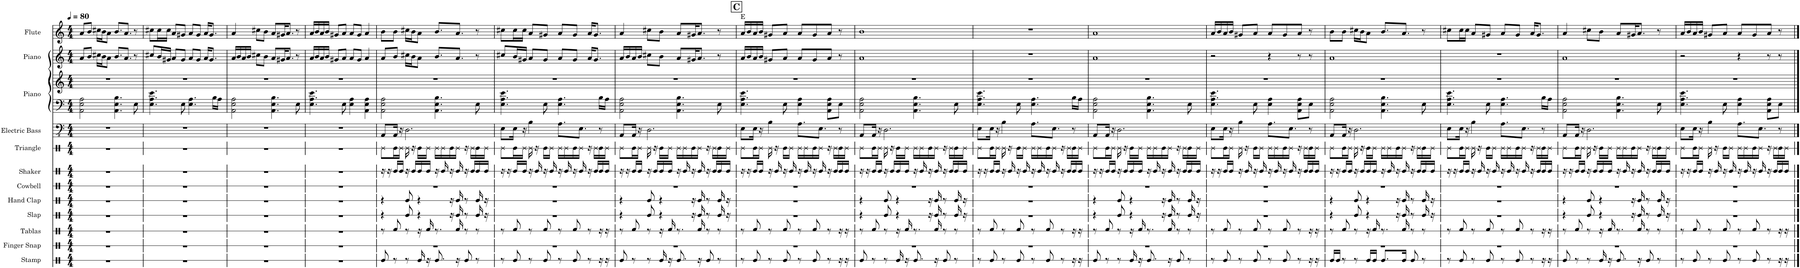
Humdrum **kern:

**kern	**kern	**kern	**kern	**kern	**kern	**kern	**kern	**kern	**kern	**kern	**kern	**kern
*part12	*part11	*part10	*part9	*part8	*part7	*part6	*part5	*part4	*part3	*part3	*part2	*part1
*staff13	*staff12	*staff11	*staff10	*staff9	*staff8	*staff7	*staff6	*staff5	*staff4	*staff3	*staff2	*staff1
*I"Stamp	*I"Finger Snap	*I"Tablas	*I"Slap	*I"Hand Clap	*I"Cowbell	*I"Shaker	*I"Triangle	*I"Electric Bass	*I"Piano	*	*I"Piano	*I"Flute
*I'Sta.	*I'Fi. Sna.	*I'Tbs.	*I'Sla.	*I'Hd. Clp.	*I'Cwb.	*I'Sh.	*I'Trgl.	*I'El. B.	*I'Pno.	*	*I'Pno.	*I'Fl.
*stria1	*stria1	*stria1	*stria1	*stria1	*stria1	*stria1	*stria1	*	*	*	*	*
*clefX	*clefX	*clefX	*clefX	*clefX	*clefX	*clefX	*clefX	*clefFv4	*clefF4	*clefG2	*clefG2	*clefG2
*k[]	*k[]	*k[]	*k[]	*k[]	*k[]	*k[]	*k[]	*k[]	*k[]	*k[]	*k[]	*k[]
*M4/4	*M4/4	*M4/4	*M4/4	*M4/4	*M4/4	*M4/4	*M4/4	*M4/4	*M4/4	*M4/4	*M4/4	*M4/4
*MM80	*MM80	*MM80	*MM80	*MM80	*MM80	*MM80	*MM80	*MM80	*MM80	*MM80	*MM80	*MM80
=1	=1	=1	=1	=1	=1	=1	=1	=1	=1	=1	=1	=1
1r	1r	1r	1r	1r	1r	1r	1r	1r	2AA\ 2E\ 2A\	1r	8a/L	8a/L
.	.	.	.	.	.	.	.	.	.	.	8b/J	8b/J
.	.	.	.	.	.	.	.	.	.	.	16cc#X\LL	16cc#X\LL
.	.	.	.	.	.	.	.	.	.	.	16b\J	16b\J
.	.	.	.	.	.	.	.	.	.	.	8a\J	8a\J
.	.	.	.	.	.	.	.	.	4.AA\ 4.E\ 4.B\	.	8.b/L	8.b/L
.	.	.	.	.	.	.	.	.	.	.	8.a/J	8.a/J
.	.	.	.	.	.	.	.	.	8E\	.	8r	8r
=2	=2	=2	=2	=2	=2	=2	=2	=2	=2	=2	=2	=2
1r	1r	1r	1r	1r	1r	1r	1r	1r	4.E\ 4.A\ 4.e\	1r	8cc#X/L	8cc#X\L
.	.	.	.	.	.	.	.	.	.	.	16b/L	16cc#\L
.	.	.	.	.	.	.	.	.	.	.	16g#X/JJ	16cc#\JJ
.	.	.	.	.	.	.	.	.	.	.	8a/L	8a/L
.	.	.	.	.	.	.	.	.	8E\	.	8g#/J	8g#X/J
.	.	.	.	.	.	.	.	.	4.E\ 4.A\	.	8a/L	8a/L
.	.	.	.	.	.	.	.	.	.	.	8g#/J	8g#/J
.	.	.	.	.	.	.	.	.	.	.	16a/KL	16a/KL
.	.	.	.	.	.	.	.	.	.	.	8.g#/J	8.g#/J
.	.	.	.	.	.	.	.	.	16B\LL	.	.	.
.	.	.	.	.	.	.	.	.	16A\JJ	.	.	.
=3	=3	=3	=3	=3	=3	=3	=3	=3	=3	=3	=3	=3
1r	1r	1r	1r	1r	1r	1r	1r	1r	2AA\ 2E\ 2A\	1r	16a/LL	4a/
.	.	.	.	.	.	.	.	.	.	.	16b/	.
.	.	.	.	.	.	.	.	.	.	.	16a/	.
.	.	.	.	.	.	.	.	.	.	.	16b/JJ	.
.	.	.	.	.	.	.	.	.	.	.	8cc#X\L	8cc#X\L
.	.	.	.	.	.	.	.	.	.	.	8b\J	8b\J
.	.	.	.	.	.	.	.	.	4.AA\ 4.E\ 4.B\	.	8a/L	8a/L
.	.	.	.	.	.	.	.	.	.	.	16g#X/K	16g#X/K
.	.	.	.	.	.	.	.	.	.	.	8.a/J	8.a/J
.	.	.	.	.	.	.	.	.	8E\	.	8r	8r
=4	=4	=4	=4	=4	=4	=4	=4	=4	=4	=4	=4	=4
1r	1r	1r	1r	1r	1r	1r	1r	1r	4.E\ 4.A\ 4.e\	1r	16a/LL	16a/LL
.	.	.	.	.	.	.	.	.	.	.	16b/	16b/
.	.	.	.	.	.	.	.	.	.	.	16a/	16a/
.	.	.	.	.	.	.	.	.	.	.	16b/JJ	16b/JJ
.	.	.	.	.	.	.	.	.	.	.	8g#X/L	8g#X/L
.	.	.	.	.	.	.	.	.	8E\	.	8a/J	8a/J
.	.	.	.	.	.	.	.	.	4E\ 4A\	.	8a/L	8a/L
.	.	.	.	.	.	.	.	.	.	.	8g#/J	8g#/J
.	.	.	.	.	.	.	.	.	4AA\ 4E\ 4A\	.	4a/	4a/
=5	=5	=5	=5	=5	=5	=5	=5	=5	=5	=5	=5	=5
8Re/	1r	8r	4r	4r	1r	16r	8Re\L	8AAA/L	2AA\ 2E\ 2A\	1r	8a/L	8b\L
.	.	.	.	.	.	16r	.	.	.	.	.	.
8r	.	8Rf/	.	.	.	16Re/LL	16Re\L	16AAA/Jk	.	.	8b/J	8b\J
.	.	.	.	.	.	16Re/JJ	16Re\JJ	16r	.	.	.	.
8r	.	8r	8Re/	8Re/	.	16r	16Re\	2.DD\	.	.	16cc#X\LL	16cc#X\LL
.	.	.	.	.	.	16Re/LL	16r	.	.	.	16b\J	16b\J
16Re/	.	16r	4r	4r	.	16Re/	16Re\LL	.	.	.	8a\J	8a\J
16r	.	16Rf/	.	.	.	16Re/JJ	16Re\JJ	.	.	.	.	.
8.Re/	.	8.r	.	.	.	16r	16Re\LL	.	4.AA\ 4.E\ 4.B\	.	8.b/L	8.b/L
.	.	.	.	.	.	16Re/	16Re\	.	.	.	.	.
.	.	.	16r	16r	.	16r	16Re\	.	.	.	.	.
16r	.	16Rf/	16Re/	16Re/	.	16Re/	16Re\JJ	.	.	.	8.a/J	8.a/J
8Re/	.	8r	8r	8r	.	16r	16r	.	.	.	.	.
.	.	.	.	.	.	16Re/LL	16Re\LL	.	.	.	.	.
8r	.	8r	16Re/	16Re/	.	16Re/	16Re\	.	8E\	.	8r	8r
.	.	.	16r	16r	.	16Re/JJ	16Re\JJ	.	.	.	.	.
=6	=6	=6	=6	=6	=6	=6	=6	=6	=6	=6	=6	=6
8r	1r	8r	1r	1r	1r	16r	8Re\L	8EE\L	4.E\ 4.A\ 4.e\	1r	8cc#X/L	8cc#X\L
.	.	.	.	.	.	16r	.	.	.	.	.	.
8Re/	.	8Rf/	.	.	.	16Re/LL	16Re\L	16EE\Jk	.	.	16b/L	16cc#\L
.	.	.	.	.	.	16Re/JJ	16Re\JJ	16r	.	.	16g#X/JJ	16cc#\JJ
8r	.	8r	.	.	.	16r	16Re\	4BB\	.	.	8a/L	8a/L
.	.	.	.	.	.	16Re/	16r	.	.	.	.	.
8Re/	.	8Rf/	.	.	.	16r	16Re\LL	.	8E\	.	8g#/J	8g#X/J
.	.	.	.	.	.	16Re/	16Re\JJ	.	.	.	.	.
8r	.	8r	.	.	.	16r	16Re\LL	8.AA\L	4.E\ 4.A\	.	8a/L	8a/L
.	.	.	.	.	.	16Re/	16Re\	.	.	.	.	.
8Re/	.	8Rf/	.	.	.	16r	16Re\	.	.	.	8g#/J	8g#/J
.	.	.	.	.	.	16Re/	16Re\JJ	8.EE\J	.	.	.	.
8r	.	8r	.	.	.	16r	16r	.	.	.	16a/KL	16a/KL
.	.	.	.	.	.	16Re/LL	16Re\LL	.	.	.	8.g#/J	8.g#/J
16r	.	16r	.	.	.	16Re/	16Re\	8r	16B\LL	.	.	.
16r	.	16r	.	.	.	16Re/JJ	16Re\JJ	.	16A\JJ	.	.	.
=7	=7	=7	=7	=7	=7	=7	=7	=7	=7	=7	=7	=7
8Re/	1r	8r	4r	4r	1r	16r	8Re\L	8AAA/L	2AA\ 2E\ 2A\	1r	16a/LL	4a/
.	.	.	.	.	.	16r	.	.	.	.	16b/	.
8r	.	8Rf/	.	.	.	16Re/LL	16Re\L	16AAA/Jk	.	.	16a/	.
.	.	.	.	.	.	16Re/JJ	16Re\JJ	16r	.	.	16b/JJ	.
8r	.	8r	8Re/	8Re/	.	16r	16Re\	2.DD\	.	.	8cc#X\L	8cc#X\L
.	.	.	.	.	.	16Re/LL	16r	.	.	.	.	.
16Re/	.	16r	4r	4r	.	16Re/	16Re\LL	.	.	.	8b\J	8b\J
16r	.	16Rf/	.	.	.	16Re/JJ	16Re\JJ	.	.	.	.	.
8.Re/	.	8.r	.	.	.	16r	16Re\LL	.	4.AA\ 4.E\ 4.B\	.	8a/L	8a/L
.	.	.	.	.	.	16Re/	16Re\	.	.	.	.	.
.	.	.	16r	16r	.	16r	16Re\	.	.	.	16g#X/K	16g#X/K
16r	.	16Rf/	16Re/	16Re/	.	16Re/	16Re\JJ	.	.	.	8.a/J	8.a/J
8Re/	.	8r	8r	8r	.	16r	16r	.	.	.	.	.
.	.	.	.	.	.	16Re/LL	16Re\LL	.	.	.	.	.
8r	.	8r	16Re/	16Re/	.	16Re/	16Re\	.	8E\	.	8r	8r
.	.	.	16r	16r	.	16Re/JJ	16Re\JJ	.	.	.	.	.
!!LO:REH:place=s1:a:B:cj:fs=14:t=C
=8	=8	=8	=8	=8	=8	=8	=8	=8	=8	=8	=8	=8
!	!	!	!	!	!	!	!	!	!	!	!	!LO:TX:a:t=E
8r	1r	8r	1r	1r	1r	16r	8Re\L	8EE\L	4.E\ 4.A\ 4.e\	1r	16a/LL	16a/LL
.	.	.	.	.	.	16r	.	.	.	.	16b/	16b/
8Re/	.	8Rf/	.	.	.	16Re/LL	16Re\L	16EE\Jk	.	.	16a/	16a/
.	.	.	.	.	.	16Re/JJ	16Re\JJ	16r	.	.	16b/JJ	16b/JJ
8r	.	8r	.	.	.	16r	16Re\	4BB\	.	.	8g#X/L	8g#X/L
.	.	.	.	.	.	16Re/	16r	.	.	.	.	.
8Re/	.	8Rf/	.	.	.	16r	16Re\LL	.	8E\	.	8a/J	8a/J
.	.	.	.	.	.	16Re/	16Re\JJ	.	.	.	.	.
8r	.	8r	.	.	.	16r	16Re\LL	8.AA\L	4E\ 4A\	.	8a/L	8a/L
.	.	.	.	.	.	16Re/	16Re\	.	.	.	.	.
8Re/	.	8Rf/	.	.	.	16r	16Re\	.	.	.	8g#/	8g#/
.	.	.	.	.	.	16Re/	16Re\JJ	8.EE\J	.	.	.	.
8r	.	8r	.	.	.	16r	16r	.	8AA\ 8E\ 8A\L	.	8a/J	8a/J
.	.	.	.	.	.	16Re/LL	16Re\LL	.	.	.	.	.
16r	.	16r	.	.	.	16Re/	16Re\	8r	8E\J	.	8r	8r
16r	.	16r	.	.	.	16Re/JJ	16Re\JJ	.	.	.	.	.
=9	=9	=9	=9	=9	=9	=9	=9	=9	=9	=9	=9	=9
8Re/	1r	8r	4r	4r	1r	16r	8Re\L	8AAA/L	2AA\ 2E\ 2A\	1r	1a	1b
.	.	.	.	.	.	16r	.	.	.	.	.	.
8r	.	8Rf/	.	.	.	16Re/LL	16Re\L	16AAA/Jk	.	.	.	.
.	.	.	.	.	.	16Re/JJ	16Re\JJ	16r	.	.	.	.
8r	.	8r	8Re/	8Re/	.	16r	16Re\	2.DD\	.	.	.	.
.	.	.	.	.	.	16Re/LL	16r	.	.	.	.	.
16Re/	.	16r	4r	4r	.	16Re/	16Re\LL	.	.	.	.	.
16r	.	16Rf/	.	.	.	16Re/JJ	16Re\JJ	.	.	.	.	.
8.Re/	.	8.r	.	.	.	16r	16Re\LL	.	4.AA\ 4.E\ 4.B\	.	.	.
.	.	.	.	.	.	16Re/	16Re\	.	.	.	.	.
.	.	.	16r	16r	.	16r	16Re\	.	.	.	.	.
16r	.	16Rf/	16Re/	16Re/	.	16Re/	16Re\JJ	.	.	.	.	.
8Re/	.	8r	8r	8r	.	16r	16r	.	.	.	.	.
.	.	.	.	.	.	16Re/LL	16Re\LL	.	.	.	.	.
8r	.	8r	16Re/	16Re/	.	16Re/	16Re\	.	8E\	.	.	.
.	.	.	16r	16r	.	16Re/JJ	16Re\JJ	.	.	.	.	.
=10	=10	=10	=10	=10	=10	=10	=10	=10	=10	=10	=10	=10
8r	1r	8r	1r	1r	1r	16r	8Re\L	8EE\L	4.E\ 4.A\ 4.e\	1r	1r	1r
.	.	.	.	.	.	16r	.	.	.	.	.	.
8Re/	.	8Rf/	.	.	.	16Re/LL	16Re\L	16EE\Jk	.	.	.	.
.	.	.	.	.	.	16Re/JJ	16Re\JJ	16r	.	.	.	.
8r	.	8r	.	.	.	16r	16Re\	4BB\	.	.	.	.
.	.	.	.	.	.	16Re/	16r	.	.	.	.	.
8Re/	.	8Rf/	.	.	.	16r	16Re\LL	.	8E\	.	.	.
.	.	.	.	.	.	16Re/	16Re\JJ	.	.	.	.	.
8r	.	8r	.	.	.	16r	16Re\LL	8.AA\L	4.E\ 4.A\	.	.	.
.	.	.	.	.	.	16Re/	16Re\	.	.	.	.	.
8Re/	.	8Rf/	.	.	.	16r	16Re\	.	.	.	.	.
.	.	.	.	.	.	16Re/	16Re\JJ	8.EE\J	.	.	.	.
8r	.	8r	.	.	.	16r	16r	.	.	.	.	.
.	.	.	.	.	.	16Re/LL	16Re\LL	.	.	.	.	.
16r	.	16r	.	.	.	16Re/	16Re\	8r	16B\LL	.	.	.
16r	.	16r	.	.	.	16Re/JJ	16Re\JJ	.	16A\JJ	.	.	.
=11	=11	=11	=11	=11	=11	=11	=11	=11	=11	=11	=11	=11
8Re/	1r	8r	4r	4r	1r	16r	8Re\L	8AAA/L	2AA\ 2E\ 2A\	1r	1a	1a
.	.	.	.	.	.	16r	.	.	.	.	.	.
8r	.	8Rf/	.	.	.	16Re/LL	16Re\L	16AAA/Jk	.	.	.	.
.	.	.	.	.	.	16Re/JJ	16Re\JJ	16r	.	.	.	.
8r	.	8r	8Re/	8Re/	.	16r	16Re\	2.DD\	.	.	.	.
.	.	.	.	.	.	16Re/LL	16r	.	.	.	.	.
16Re/	.	16r	4r	4r	.	16Re/	16Re\LL	.	.	.	.	.
16r	.	16Rf/	.	.	.	16Re/JJ	16Re\JJ	.	.	.	.	.
8.Re/	.	8.r	.	.	.	16r	16Re\LL	.	4.AA\ 4.E\ 4.B\	.	.	.
.	.	.	.	.	.	16Re/	16Re\	.	.	.	.	.
.	.	.	16r	16r	.	16r	16Re\	.	.	.	.	.
16r	.	16Rf/	16Re/	16Re/	.	16Re/	16Re\JJ	.	.	.	.	.
8Re/	.	8r	8r	8r	.	16r	16r	.	.	.	.	.
.	.	.	.	.	.	16Re/LL	16Re\LL	.	.	.	.	.
8r	.	8r	16Re/	16Re/	.	16Re/	16Re\	.	8E\	.	.	.
.	.	.	16r	16r	.	16Re/JJ	16Re\JJ	.	.	.	.	.
=12	=12	=12	=12	=12	=12	=12	=12	=12	=12	=12	=12	=12
8r	1r	8r	1r	1r	1r	16r	8Re\L	8EE\L	4.E\ 4.A\ 4.e\	1r	2r	16a/LL
.	.	.	.	.	.	16r	.	.	.	.	.	16b/
8Re/	.	8Rf/	.	.	.	16Re/LL	16Re\L	16EE\Jk	.	.	.	16a/
.	.	.	.	.	.	16Re/JJ	16Re\JJ	16r	.	.	.	16b/JJ
8r	.	8r	.	.	.	16r	16Re\	4BB\	.	.	.	8g#X/L
.	.	.	.	.	.	16Re/	16r	.	.	.	.	.
8Re/	.	8Rf/	.	.	.	16r	16Re\LL	.	8E\	.	.	8a/J
.	.	.	.	.	.	16Re/	16Re\JJ	.	.	.	.	.
8r	.	8r	.	.	.	16r	16Re\LL	8.AA\L	4E\ 4A\	.	4r	8a/L
.	.	.	.	.	.	16Re/	16Re\	.	.	.	.	.
8Re/	.	8Rf/	.	.	.	16r	16Re\	.	.	.	.	8g#/
.	.	.	.	.	.	16Re/	16Re\JJ	8.EE\J	.	.	.	.
8r	.	8r	.	.	.	16r	16r	.	8AA\ 8E\ 8A\L	.	8r	8a/J
.	.	.	.	.	.	16Re/LL	16Re\LL	.	.	.	.	.
16r	.	16r	.	.	.	16Re/	16Re\	8r	8E\J	.	8r	8r
16r	.	16r	.	.	.	16Re/JJ	16Re\JJ	.	.	.	.	.
=13	=13	=13	=13	=13	=13	=13	=13	=13	=13	=13	=13	=13
16Re/LL	1r	8r	4r	4r	1r	16r	8Re\L	8AAA/L	2AA\ 2E\ 2A\	1r	1a	8b\L
16Re/JJ	.	.	.	.	.	16r	.	.	.	.	.	.
8r	.	8Rf/	.	.	.	16Re/LL	16Re\L	16AAA/Jk	.	.	.	8b\J
.	.	.	.	.	.	16Re/JJ	16Re\JJ	16r	.	.	.	.
8r	.	8r	8Re/	8Re/	.	16r	16Re\	2.DD\	.	.	.	16cc#X\LL
.	.	.	.	.	.	16Re/LL	16r	.	.	.	.	16b\J
16Re/LL	.	16r	4r	4r	.	16Re/	16Re\LL	.	.	.	.	8a\J
16Re/JJ	.	16Rf/	.	.	.	16Re/JJ	16Re\JJ	.	.	.	.	.
8.Re/L	.	8.r	.	.	.	16r	16Re\LL	.	4.AA\ 4.E\ 4.B\	.	.	8.b/L
.	.	.	.	.	.	16Re/	16Re\	.	.	.	.	.
.	.	.	16r	16r	.	16r	16Re\	.	.	.	.	.
16Re/Jk	.	16Rf/	16Re/	16Re/	.	16Re/	16Re\JJ	.	.	.	.	8.a/J
8Re/	.	8r	8r	8r	.	16r	16r	.	.	.	.	.
.	.	.	.	.	.	16Re/LL	16Re\LL	.	.	.	.	.
8r	.	8r	16Re/	16Re/	.	16Re/	16Re\	.	8E\	.	.	8r
.	.	.	16r	16r	.	16Re/JJ	16Re\JJ	.	.	.	.	.
=14	=14	=14	=14	=14	=14	=14	=14	=14	=14	=14	=14	=14
8r	1r	8r	1r	1r	1r	16r	8Re\L	8EE\L	4.E\ 4.A\ 4.e\	1r	1r	8cc#X\L
.	.	.	.	.	.	16r	.	.	.	.	.	.
8Re/	.	8Rf/	.	.	.	16Re/LL	16Re\L	16EE\Jk	.	.	.	16cc#\L
.	.	.	.	.	.	16Re/JJ	16Re\JJ	16r	.	.	.	16cc#\JJ
8r	.	8r	.	.	.	16r	16Re\	4BB\	.	.	.	8a/L
.	.	.	.	.	.	16Re/	16r	.	.	.	.	.
8Re/	.	8Rf/	.	.	.	16r	16Re\LL	.	8E\	.	.	8g#X/J
.	.	.	.	.	.	16Re/	16Re\JJ	.	.	.	.	.
8r	.	8r	.	.	.	16r	16Re\LL	8.AA\L	4.E\ 4.A\	.	.	8a/L
.	.	.	.	.	.	16Re/	16Re\	.	.	.	.	.
8Re/	.	8Rf/	.	.	.	16r	16Re\	.	.	.	.	8g#/J
.	.	.	.	.	.	16Re/	16Re\JJ	8.EE\J	.	.	.	.
8r	.	8r	.	.	.	16r	16r	.	.	.	.	16a/KL
.	.	.	.	.	.	16Re/LL	16Re\LL	.	.	.	.	8.g#/J
16r	.	16r	.	.	.	16Re/	16Re\	8r	16B\LL	.	.	.
16r	.	16r	.	.	.	16Re/JJ	16Re\JJ	.	16A\JJ	.	.	.
=15	=15	=15	=15	=15	=15	=15	=15	=15	=15	=15	=15	=15
8Re/	1r	8r	4r	4r	1r	16r	8Re\L	8AAA/L	2AA\ 2E\ 2A\	1r	1a	4a/
.	.	.	.	.	.	16r	.	.	.	.	.	.
8r	.	8Rf/	.	.	.	16Re/LL	16Re\L	16AAA/Jk	.	.	.	.
.	.	.	.	.	.	16Re/JJ	16Re\JJ	16r	.	.	.	.
8r	.	8r	8Re/	8Re/	.	16r	16Re\	2.DD\	.	.	.	8cc#X\L
.	.	.	.	.	.	16Re/LL	16r	.	.	.	.	.
16Re/	.	16r	4r	4r	.	16Re/	16Re\LL	.	.	.	.	8b\J
16r	.	16Rf/	.	.	.	16Re/JJ	16Re\JJ	.	.	.	.	.
8.Re/	.	8.r	.	.	.	16r	16Re\LL	.	4.AA\ 4.E\ 4.B\	.	.	8a/L
.	.	.	.	.	.	16Re/	16Re\	.	.	.	.	.
.	.	.	16r	16r	.	16r	16Re\	.	.	.	.	16g#X/K
16r	.	16Rf/	16Re/	16Re/	.	16Re/	16Re\JJ	.	.	.	.	8.a/J
8Re/	.	8r	8r	8r	.	16r	16r	.	.	.	.	.
.	.	.	.	.	.	16Re/LL	16Re\LL	.	.	.	.	.
8r	.	8r	16Re/	16Re/	.	16Re/	16Re\	.	8E\	.	.	8r
.	.	.	16r	16r	.	16Re/JJ	16Re\JJ	.	.	.	.	.
=16	=16	=16	=16	=16	=16	=16	=16	=16	=16	=16	=16	=16
8r	1r	8r	1r	1r	1r	16r	8Re\L	8EE\L	4.E\ 4.A\ 4.e\	1r	2r	16a/LL
.	.	.	.	.	.	16r	.	.	.	.	.	16b/
8Re/	.	8Rf/	.	.	.	16Re/LL	16Re\L	16EE\Jk	.	.	.	16a/
.	.	.	.	.	.	16Re/JJ	16Re\JJ	16r	.	.	.	16b/JJ
8r	.	8r	.	.	.	16r	16Re\	4BB\	.	.	.	8g#X/L
.	.	.	.	.	.	16Re/	16r	.	.	.	.	.
8Re/	.	8Rf/	.	.	.	16r	16Re\LL	.	8E\	.	.	8a/J
.	.	.	.	.	.	16Re/	16Re\JJ	.	.	.	.	.
8r	.	8r	.	.	.	16r	16Re\LL	8.AA\L	4E\ 4A\	.	4r	8a/L
.	.	.	.	.	.	16Re/	16Re\	.	.	.	.	.
8Re/	.	8Rf/	.	.	.	16r	16Re\	.	.	.	.	8g#/
.	.	.	.	.	.	16Re/	16Re\JJ	8.EE\J	.	.	.	.
8r	.	8r	.	.	.	16r	16r	.	8AA\ 8E\ 8A\L	.	8r	8a/J
.	.	.	.	.	.	16Re/LL	16Re\LL	.	.	.	.	.
16r	.	16r	.	.	.	16Re/	16Re\	8r	8E\J	.	8r	8r
16r	.	16r	.	.	.	16Re/JJ	16Re\JJ	.	.	.	.	.
==	==	==	==	==	==	==	==	==	==	==	==	==
*-	*-	*-	*-	*-	*-	*-	*-	*-	*-	*-	*-	*-
